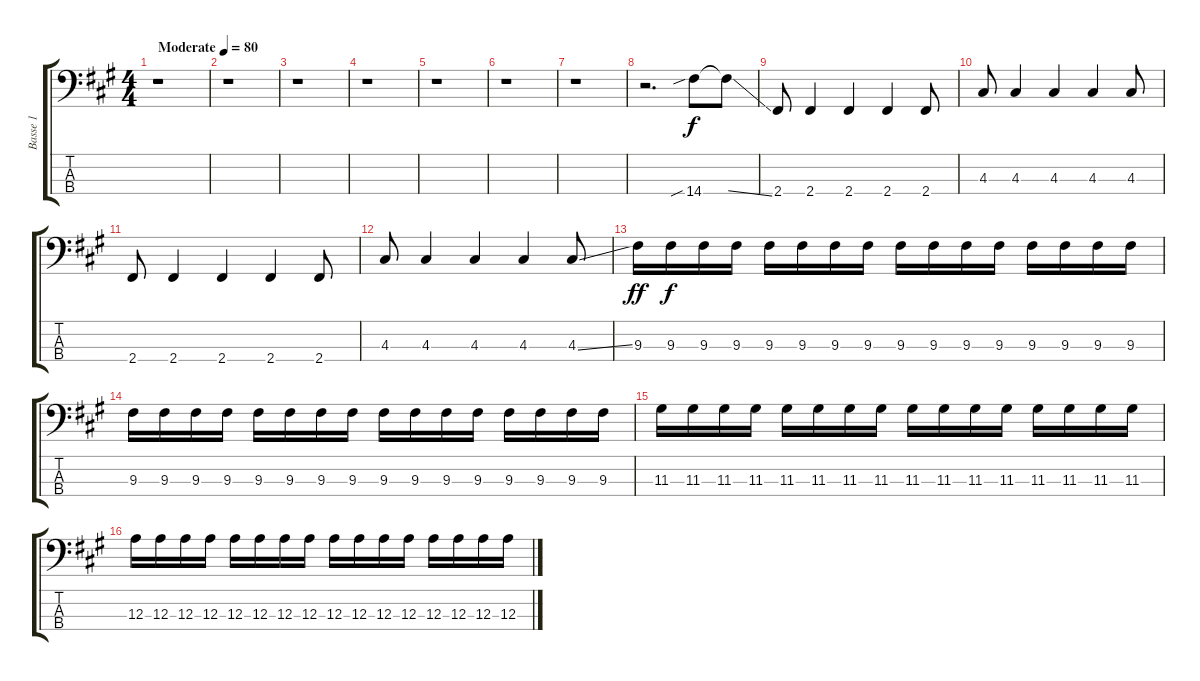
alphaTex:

\track ("Basse 1" "Basse 1") {instrument electricbassfinger}
\staff {score tabs}
\tuning (G2 D2 A1 E1) {hide}
\ts (4 4)
\tempo (80 "Moderate")
\clef f4
\ks a
r.1{dy f instrument electricbassfinger} |
r.1 |
r.1 |
r.1 |
r.1 |
r.1 |
r.1 |
r.2{d} 14.4{sib}.8 14.4{ss t}.8 |
2.4.8 2.4.4 2.4.4 2.4.4 2.4.8 |
4.3.8 4.3.4 4.3.4 4.3.4 4.3.8 |
2.4.8 2.4.4 2.4.4 2.4.4 2.4.8 |
4.3.8 4.3.4 4.3.4 4.3.4 4.3{ss}.8 |
9.3.16{dy ff} 9.3.16{dy f} 9.3.16 9.3.16 9.3.16 9.3.16 9.3.16 9.3.16 9.3.16 9.3.16 9.3.16 9.3.16 9.3.16 9.3.16 9.3.16 9.3.16 |
9.3.16 9.3.16 9.3.16 9.3.16 9.3.16 9.3.16 9.3.16 9.3.16 9.3.16 9.3.16 9.3.16 9.3.16 9.3.16 9.3.16 9.3.16 9.3.16 |
11.3.16 11.3.16 11.3.16 11.3.16 11.3.16 11.3.16 11.3.16 11.3.16 11.3.16 11.3.16 11.3.16 11.3.16 11.3.16 11.3.16 11.3.16 11.3.16 |
12.3.16 12.3.16 12.3.16 12.3.16 12.3.16 12.3.16 12.3.16 12.3.16 12.3.16 12.3.16 12.3.16 12.3.16 12.3.16 12.3.16 12.3.16 12.3.16
